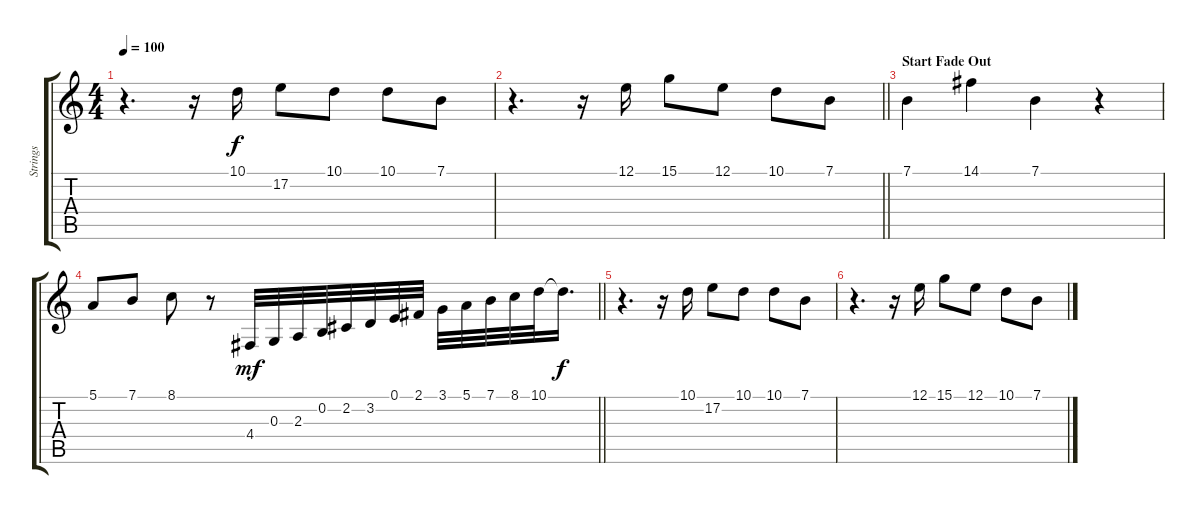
\track ("Strings" "Strings") {instrument tremolostrings}
\staff {score tabs}
\tuning (E4 B3 G3 D3 A2 E2) {hide}
\ts (4 4)
\tempo 100
\clef g2
\ks c
r.4{d dy f} r.16 10.1.16 17.2.8 10.1.8 10.1.8 7.1.8 |
\barLineRight lightlight
r.4{d} r.16 12.1.16 15.1.8 12.1.8 10.1.8 7.1.8 |
\section ("" "Start Fade Out")
7.1.4 14.1.4 7.1.4 r.4 |
\barLineRight lightlight
5.1.8 7.1.8 8.1.8 r.8 4.4.32{dy mf} 0.3.32 2.3.32 0.2.32 2.2.32 3.2.32 0.1.32 2.1.32 3.1.32 5.1.32 7.1.32 8.1.32 10.1.32 10.1{t}.16{d dy f} |
r.4{d} r.16 10.1.16 17.2.8 10.1.8 10.1.8 7.1.8 |
r.4{d} r.16 12.1.16 15.1.8 12.1.8 10.1.8 7.1.8
